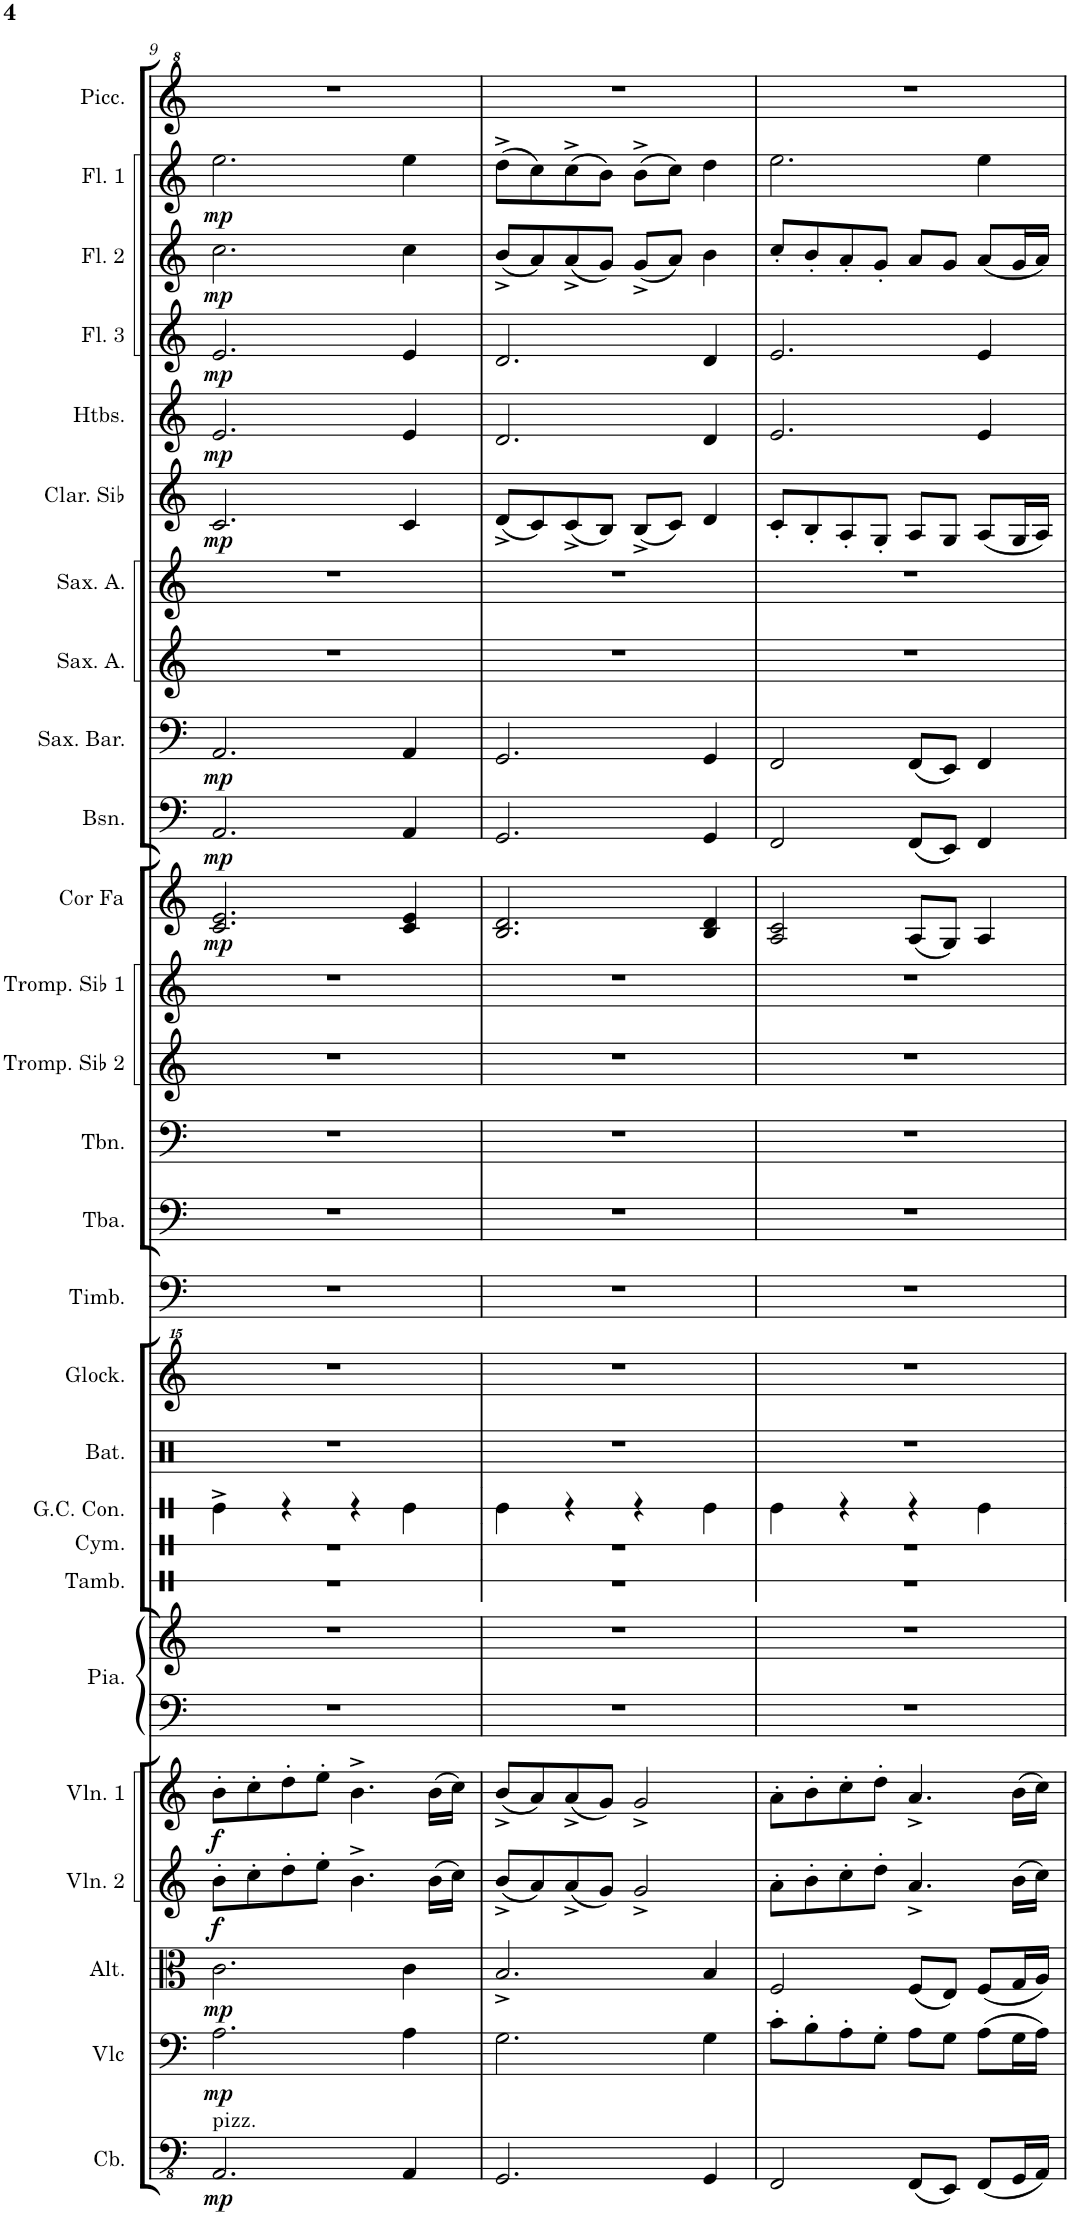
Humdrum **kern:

**kern	**dynam	**kern	**dynam	**kern	**dynam	**kern	**dynam	**kern	**dynam	**kern	**kern	**kern	**kern	**kern	**kern	**kern	**kern	**kern	**kern	**kern	**dynam	**kern	**dynam	**kern	**dynam	**kern	**kern	**kern	**dynam	**kern	**dynam	**kern	**dynam	**kern	**dynam	**kern	**dynam	**kern
*part25	*part25	*part24	*part24	*part23	*part23	*part22	*part22	*part21	*part21	*part20	*part20	*part19	*part18	*part17	*part16	*part15	*part14	*part13	*part12	*part11	*part11	*part10	*part10	*part9	*part9	*part8	*part7	*part6	*part6	*part5	*part5	*part4	*part4	*part3	*part3	*part2	*part2	*part1
*staff26	*staff26	*staff25	*staff25	*staff24	*staff24	*staff23	*staff23	*staff22	*staff22	*staff21	*staff20	*staff19	*staff18	*staff17	*staff16	*staff15	*staff14	*staff13	*staff12	*staff11	*staff11	*staff10	*staff10	*staff9	*staff9	*staff8	*staff7	*staff6	*staff6	*staff5	*staff5	*staff4	*staff4	*staff3	*staff3	*staff2	*staff2	*staff1
*I"Contrebasse	*	*I"Violoncelle	*	*I"Alto	*	*I"Violon 2	*	*I"Violon 1	*	*I"Piano	*	*I"Grosse caisse de concert	*I"Batterie	*I"Glockenspiel	*I"Timbales	*I"Tuba	*I"Trombone	*I"Trompette en Sib 2	*I"Trompette en Sib 1	*I"Cor en Fa	*	*I"Basson	*	*I"Saxophone Baryton	*	*I"Saxophone Alto	*I"Sax. Solo	*I"Clarinette en Sib	*	*I"Hautbois	*	*I"Flûte 3	*	*I"Flûte 2	*	*I"Flûte 1	*	*I"Piccolo
*I'Cb.	*	*I'Vlc	*	*I'Alt.	*	*I'Vln. 2	*	*I'Vln. 1	*	*I'Pia.	*	*I'G.C. Con.	*I'Bat.	*I'Glock.	*I'Timb.	*I'Tba.	*I'Tbn.	*I'Tromp. Sib 2	*I'Tromp. Sib 1	*I'Cor Fa	*	*I'Bsn.	*	*I'Sax. Bar.	*	*I'Sax. A.	*	*I'Clar. Sib	*	*I'Htbs.	*	*I'Fl. 3	*	*I'Fl. 2	*	*I'Fl. 1	*	*I'Picc.
!!LO:PB:g=z
*clefFv4	*	*clefF4	*	*clefC3	*	*clefG2	*	*clefG2	*	*clefF4	*clefG2	*clefX	*clefX	*clefG^^2	*clefF4	*clefF4	*clefF4	*clefG2	*clefG2	*clefG2	*	*clefF4	*	*clefF4	*	*clefG2	*clefG2	*clefG2	*	*clefG2	*	*clefG2	*	*clefG2	*	*clefG2	*	*clefG^2
*ITrd7c12	*	*	*	*	*	*	*	*	*	*	*	*	*	*	*	*	*	*ITrd1c2	*ITrd1c2	*ITrd4c7	*	*	*	*ITrd12c21	*	*ITrd5c9	*ITrd5c9	*ITrd1c2	*	*	*	*	*	*	*	*	*	*ITrd-7c-12
*k[]	*	*k[]	*	*k[]	*	*k[]	*	*k[]	*	*k[]	*k[]	*k[]	*k[]	*k[]	*k[]	*k[]	*k[]	*k[]	*k[]	*k[]	*	*k[]	*	*k[]	*	*k[]	*k[]	*k[]	*	*k[]	*	*k[]	*	*k[]	*	*k[]	*	*k[]
*M4/4	*	*M4/4	*	*M4/4	*	*M4/4	*	*M4/4	*	*M4/4	*M4/4	*M4/4	*M4/4	*M4/4	*M4/4	*M4/4	*M4/4	*M4/4	*M4/4	*M4/4	*	*M4/4	*	*M4/4	*	*M4/4	*M4/4	*M4/4	*	*M4/4	*	*M4/4	*	*M4/4	*	*M4/4	*	*M4/4
*met(c)	*	*met(c)	*	*met(c)	*	*met(c)	*	*met(c)	*	*met(c)	*met(c)	*met(c)	*met(c)	*met(c)	*met(c)	*met(c)	*met(c)	*met(c)	*met(c)	*met(c)	*	*met(c)	*	*met(c)	*	*met(c)	*met(c)	*met(c)	*	*met(c)	*	*met(c)	*	*met(c)	*	*met(c)	*	*met(c)
=9	=9	=9	=9	=9	=9	=9	=9	=9	=9	=9	=9	=9	=9	=9	=9	=9	=9	=9	=9	=9	=9	=9	=9	=9	=9	=9	=9	=9	=9	=9	=9	=9	=9	=9	=9	=9	=9	=9
!LO:TX:a:t=pizz.	!	!	!	!	!	!	!	!	!	!	!	!	!	!	!	!	!	!	!	!	!	!	!	!	!	!	!	!	!	!	!	!	!	!	!	!	!	!
!	!LO:DY:b	!	!LO:DY:b	!	!LO:DY:b	!	!LO:DY:b	!	!LO:DY:b	!	!	!	!	!	!	!	!	!	!	!	!LO:DY:b	!	!LO:DY:b	!	!LO:DY:b	!	!	!	!LO:DY:b	!	!LO:DY:b	!	!LO:DY:b	!	!LO:DY:b	!	!LO:DY:b	!
2.AAA/	mp	2.A\	mp	2.c\	mp	8b'\L	f	8b'\L	f	1r	1r	4Re^\	1r	1r	1r	1r	1r	1r	1r	2.c/ 2.e/	mp	2.AA/	mp	2.AA/	mp	1r	1r	2.c/	mp	2.e/	mp	2.e/	mp	2.cc\	mp	2.ee\	mp	1r
.	.	.	.	.	.	8cc'\	.	8cc'\	.	.	.	.	.	.	.	.	.	.	.	.	.	.	.	.	.	.	.	.	.	.	.	.	.	.	.	.	.	.
.	.	.	.	.	.	8dd'\	.	8dd'\	.	.	.	4r	.	.	.	.	.	.	.	.	.	.	.	.	.	.	.	.	.	.	.	.	.	.	.	.	.	.
.	.	.	.	.	.	8ee'\J	.	8ee'\J	.	.	.	.	.	.	.	.	.	.	.	.	.	.	.	.	.	.	.	.	.	.	.	.	.	.	.	.	.	.
.	.	.	.	.	.	4.b^\	.	4.b^\	.	.	.	4r	.	.	.	.	.	.	.	.	.	.	.	.	.	.	.	.	.	.	.	.	.	.	.	.	.	.
4AAA/	.	4A\	.	4c\	.	.	.	.	.	.	.	4Re\	.	.	.	.	.	.	.	4c/ 4e/	.	4AA/	.	4AA/	.	.	.	4c/	.	4e/	.	4e/	.	4cc\	.	4ee\	.	.
.	.	.	.	.	.	(16b\LL	.	(16b\LL	.	.	.	.	.	.	.	.	.	.	.	.	.	.	.	.	.	.	.	.	.	.	.	.	.	.	.	.	.	.
.	.	.	.	.	.	16cc\JJ)	.	16cc\JJ)	.	.	.	.	.	.	.	.	.	.	.	.	.	.	.	.	.	.	.	.	.	.	.	.	.	.	.	.	.	.
=10	=10	=10	=10	=10	=10	=10	=10	=10	=10	=10	=10	=10	=10	=10	=10	=10	=10	=10	=10	=10	=10	=10	=10	=10	=10	=10	=10	=10	=10	=10	=10	=10	=10	=10	=10	=10	=10	=10
2.GGG/	.	2.G\	.	2.B^/	.	(8b^/L	.	(8b^/L	.	1r	1r	4Re\	1r	1r	1r	1r	1r	1r	1r	2.B/ 2.d/	.	2.GG/	.	2.GG/	.	1r	1r	(8d^/L	.	2.d/	.	2.d/	.	(8b^/L	.	(8dd^\L	.	1r
.	.	.	.	.	.	8a/)	.	8a/)	.	.	.	.	.	.	.	.	.	.	.	.	.	.	.	.	.	.	.	8c/)	.	.	.	.	.	8a/)	.	8cc\)	.	.
.	.	.	.	.	.	(8a^/	.	(8a^/	.	.	.	4r	.	.	.	.	.	.	.	.	.	.	.	.	.	.	.	(8c^/	.	.	.	.	.	(8a^/	.	(8cc^\	.	.
.	.	.	.	.	.	8g/J)	.	8g/J)	.	.	.	.	.	.	.	.	.	.	.	.	.	.	.	.	.	.	.	8B/J)	.	.	.	.	.	8g/J)	.	8b\J)	.	.
.	.	.	.	.	.	2g^/	.	2g^/	.	.	.	4r	.	.	.	.	.	.	.	.	.	.	.	.	.	.	.	(8B^/L	.	.	.	.	.	(8g^/L	.	(8b^\L	.	.
.	.	.	.	.	.	.	.	.	.	.	.	.	.	.	.	.	.	.	.	.	.	.	.	.	.	.	.	8c/J)	.	.	.	.	.	8a/J)	.	8cc\J)	.	.
4GGG/	.	4G\	.	4B/	.	.	.	.	.	.	.	4Re\	.	.	.	.	.	.	.	4B/ 4d/	.	4GG/	.	4GG/	.	.	.	4d/	.	4d/	.	4d/	.	4b\	.	4dd\	.	.
=11	=11	=11	=11	=11	=11	=11	=11	=11	=11	=11	=11	=11	=11	=11	=11	=11	=11	=11	=11	=11	=11	=11	=11	=11	=11	=11	=11	=11	=11	=11	=11	=11	=11	=11	=11	=11	=11	=11
2FFF/	.	8c'\L	.	2F/	.	8a'\L	.	8a'\L	.	1r	1r	4Re\	1r	1r	1r	1r	1r	1r	1r	2A/ 2c/	.	2FF/	.	2FF/	.	1r	1r	8c'/L	.	2.e/	.	2.e/	.	8cc'/L	.	2.ee\	.	1r
.	.	8B'\	.	.	.	8b'\	.	8b'\	.	.	.	.	.	.	.	.	.	.	.	.	.	.	.	.	.	.	.	8B'/	.	.	.	.	.	8b'/	.	.	.	.
.	.	8A'\	.	.	.	8cc'\	.	8cc'\	.	.	.	4r	.	.	.	.	.	.	.	.	.	.	.	.	.	.	.	8A'/	.	.	.	.	.	8a'/	.	.	.	.
.	.	8G'\J	.	.	.	8dd'\J	.	8dd'\J	.	.	.	.	.	.	.	.	.	.	.	.	.	.	.	.	.	.	.	8G'/J	.	.	.	.	.	8g'/J	.	.	.	.
(8FFF/L	.	8A\L	.	(8F/L	.	4.a^/	.	4.a^/	.	.	.	4r	.	.	.	.	.	.	.	(8A/L	.	(8FF/L	.	(8FF/L	.	.	.	8A/L	.	.	.	.	.	8a/L	.	.	.	.
8EEE/J)	.	8G\J	.	8E/J)	.	.	.	.	.	.	.	.	.	.	.	.	.	.	.	8G/J)	.	8EE/J)	.	8EE/J)	.	.	.	8G/J	.	.	.	.	.	8g/J	.	.	.	.
(8FFF/L	.	(8A\L	.	(8F/L	.	.	.	.	.	.	.	4Re\	.	.	.	.	.	.	.	4A/	.	4FF/	.	4FF/	.	.	.	(8A/L	.	4e/	.	4e/	.	(8a/L	.	4ee\	.	.
16GGG/L	.	16G\L	.	16G/L	.	(16b\LL	.	(16b\LL	.	.	.	.	.	.	.	.	.	.	.	.	.	.	.	.	.	.	.	16G/L	.	.	.	.	.	16g/L	.	.	.	.
16AAA/JJ)	.	16A\JJ)	.	16A/JJ)	.	16cc\JJ)	.	16cc\JJ)	.	.	.	.	.	.	.	.	.	.	.	.	.	.	.	.	.	.	.	16A/JJ)	.	.	.	.	.	16a/JJ)	.	.	.	.
=	=	=	=	=	=	=	=	=	=	=	=	=	=	=	=	=	=	=	=	=	=	=	=	=	=	=	=	=	=	=	=	=	=	=	=	=	=	=
*-	*-	*-	*-	*-	*-	*-	*-	*-	*-	*-	*-	*-	*-	*-	*-	*-	*-	*-	*-	*-	*-	*-	*-	*-	*-	*-	*-	*-	*-	*-	*-	*-	*-	*-	*-	*-	*-	*-
